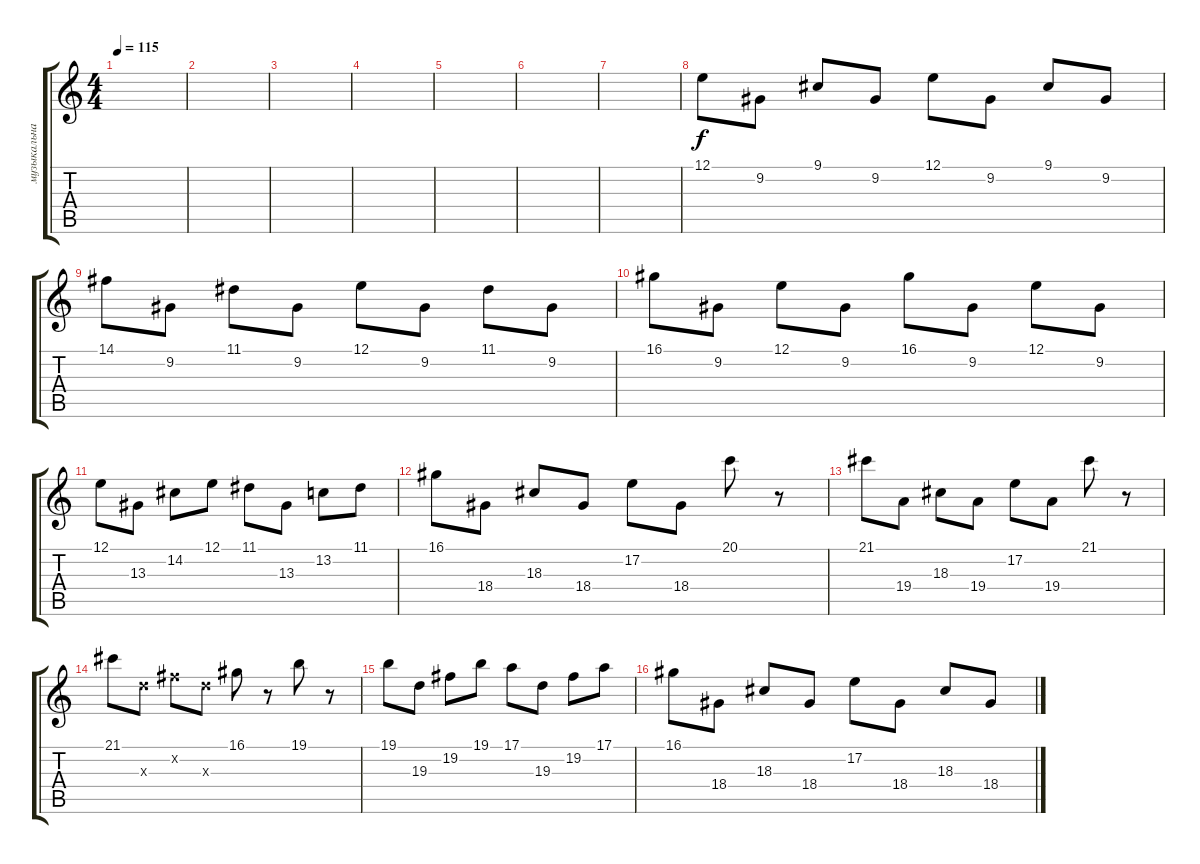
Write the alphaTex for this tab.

\track ("музыкальная шкатулка" "музыкальна") {instrument electricpiano1}
\staff {score tabs}
\tuning (E4 B3 G3 D3 A2 E2) {hide}
\ts (4 4)
\tempo 115
\clef g2
\ks c
|
|
|
|
|
|
|
12.1.8 9.2.8 9.1.8 9.2.8 12.1.8 9.2.8 9.1.8 9.2.8 |
14.1.8 9.2.8 11.1.8 9.2.8 12.1.8 9.2.8 11.1.8 9.2.8 |
16.1.8 9.2.8 12.1.8 9.2.8 16.1.8 9.2.8 12.1.8 9.2.8 |
12.1.8 13.3.8 14.2.8 12.1.8 11.1.8 13.3.8 13.2.8 11.1.8 |
16.1.8 18.4.8 18.3.8 18.4.8 17.2.8 18.4.8 20.1.8 r.8 |
21.1.8 19.4.8 18.3.8 19.4.8 17.2.8 19.4.8 21.1.8 r.8 |
21.1.8 19.3{x}.8 19.2{x}.8 19.3{x}.8 16.1.8 r.8 19.1.8 r.8 |
19.1.8 19.3.8 19.2.8 19.1.8 17.1.8 19.3.8 19.2.8 17.1.8 |
16.1.8 18.4.8 18.3.8 18.4.8 17.2.8 18.4.8 18.3.8 18.4.8
